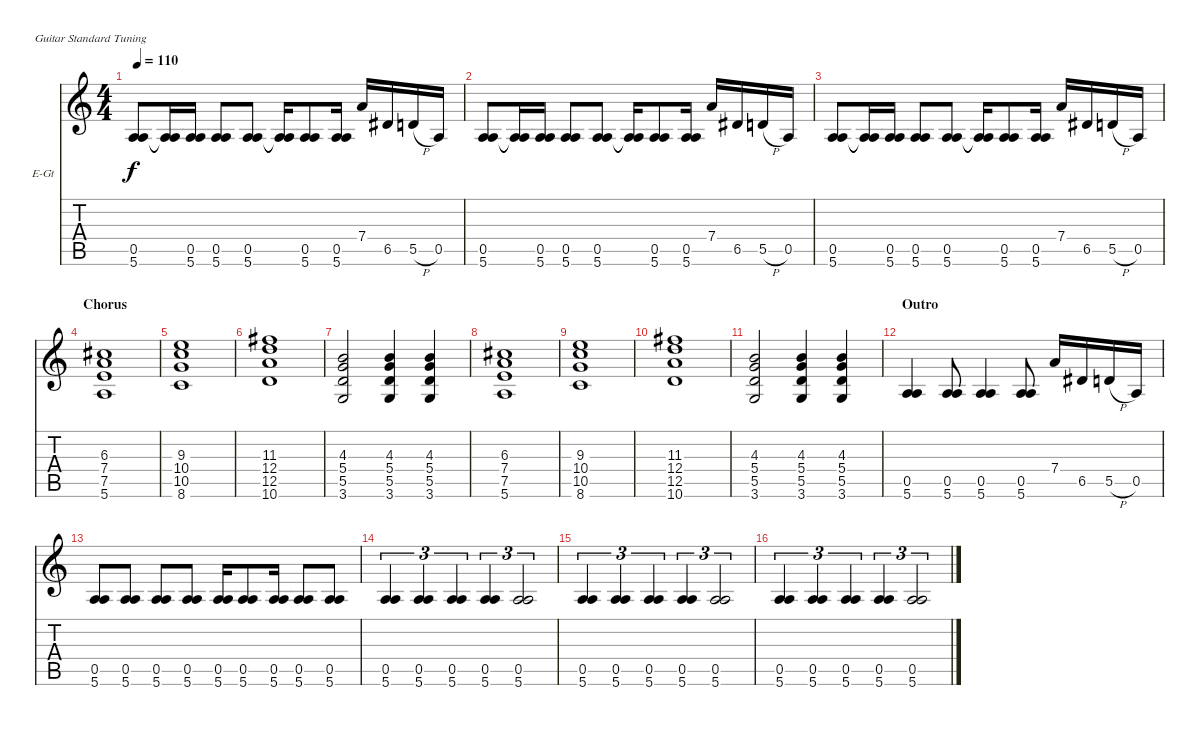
\defaultSystemsLayout 4
\bracketExtendMode nobrackets
\firstSystemTrackNameOrientation horizontal
\otherSystemsTrackNameOrientation horizontal
\track ("Stone Gossard (Drive)" "E-Gt") {instrument overdrivenguitar}
\staff {score tabs}
\tuning (E4 B3 G3 D3 A2 E2)
\ts (4 4)
\tempo 110
\clef g2
\ks c
(0.5 5.6).8{dy f} (0.5{t} 5.6{t}).16 (0.5 5.6).16 (0.5 5.6).8 (0.5 5.6).8 (0.5{t} 5.6{t}).16 (0.5 5.6).8 (0.5 5.6).16 7.4.16 6.5.16 5.5{h}.16 0.5.16 |
(0.5 5.6).8 (0.5{t} 5.6{t}).16 (0.5 5.6).16 (0.5 5.6).8 (0.5 5.6).8 (0.5{t} 5.6{t}).16 (0.5 5.6).8 (0.5 5.6).16 7.4.16 6.5.16 5.5{h}.16 0.5.16 |
(0.5 5.6).8 (0.5{t} 5.6{t}).16 (0.5 5.6).16 (0.5 5.6).8 (0.5 5.6).8 (0.5{t} 5.6{t}).16 (0.5 5.6).8 (0.5 5.6).16 7.4.16 6.5.16 5.5{h}.16 0.5.16 |
\section ("" "Chorus")
(6.3 7.4 7.5 5.6).1 |
(9.3 10.4 10.5 8.6).1 |
(11.3 12.4 12.5 10.6).1 |
(4.3 5.4 5.5 3.6).2 (4.3 5.4 5.5 3.6).4 (4.3 5.4 5.5 3.6).4 |
(6.3 7.4 7.5 5.6).1 |
(9.3 10.4 10.5 8.6).1 |
(11.3 12.4 12.5 10.6).1 |
(4.3 5.4 5.5 3.6).2 (4.3 5.4 5.5 3.6).4 (4.3 5.4 5.5 3.6).4 |
\section ("" "Outro")
(0.5 5.6).4 (0.5 5.6).8 (0.5 5.6).4 (0.5 5.6).8 7.4.16 6.5.16 5.5{h}.16 0.5.16 |
(0.5 5.6).8 (0.5 5.6).8 (0.5 5.6).8 (0.5 5.6).8 (0.5 5.6).16 (0.5 5.6).8 (0.5 5.6).16 (0.5 5.6).8 (0.5 5.6).8 |
(0.5 5.6).4{tu (3 2)} (0.5 5.6).4{tu (3 2)} (0.5 5.6).4{tu (3 2)} (0.5 5.6).4{tu (3 2)} (0.5 5.6).2{tu (3 2)} |
(0.5 5.6).4{tu (3 2)} (0.5 5.6).4{tu (3 2)} (0.5 5.6).4{tu (3 2)} (0.5 5.6).4{tu (3 2)} (0.5 5.6).2{tu (3 2)} |
(0.5 5.6).4{tu (3 2)} (0.5 5.6).4{tu (3 2)} (0.5 5.6).4{tu (3 2)} (0.5 5.6).4{tu (3 2)} (0.5 5.6).2{tu (3 2)}
